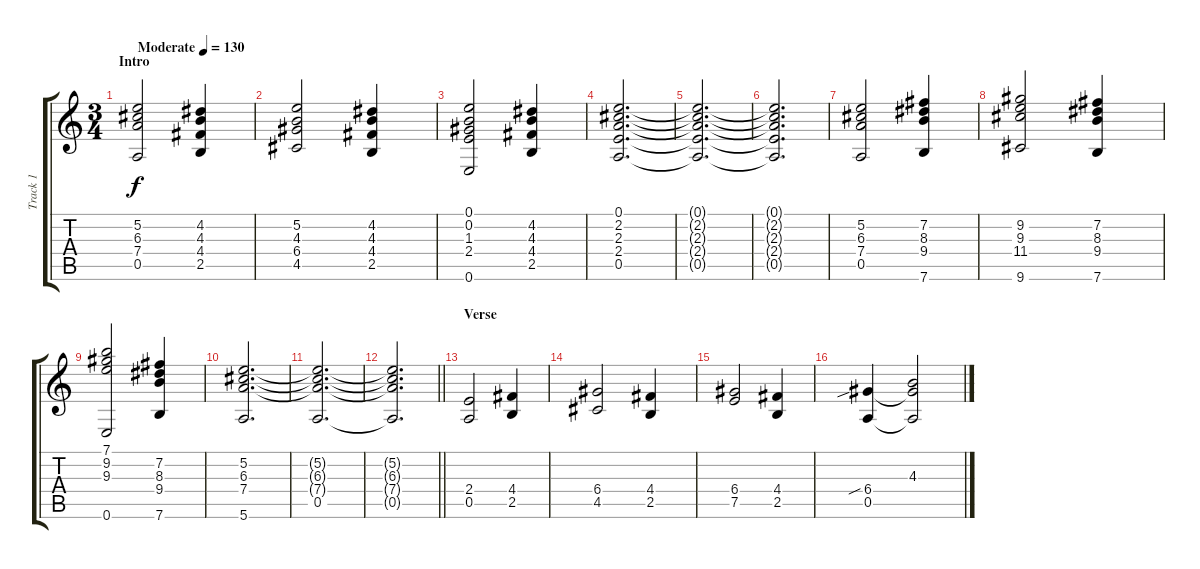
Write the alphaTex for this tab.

\track ("Track 1" "Track 1") {instrument acousticguitarsteel}
\staff {score tabs}
\tuning (E4 B3 G3 D3 A2 E2) {hide}
\ts (3 4)
\section ("" "Intro")
\tempo (130 "Moderate")
\clef g2
\ks c
(5.2 6.3 7.4 0.5).2{dy f instrument acousticguitarsteel} (4.2 4.3 4.4 2.5).4 |
(5.2 4.3 6.4 4.5).2 (4.2 4.3 4.4 2.5).4 |
(0.1 0.2 1.3 2.4 0.6).2 (4.2 4.3 4.4 2.5).4 |
(0.1 2.2 2.3 2.4 0.5).2{d} |
(0.1{t} 2.2{t} 2.3{t} 2.4{t} 0.5{t}).2{d} |
(0.1{t} 2.2{t} 2.3{t} 2.4{t} 0.5{t}).2{d} |
(5.2 6.3 7.4 0.5).2 (7.2 8.3 9.4 7.6).4 |
(9.2 9.3 11.4 9.6).2 (7.2 8.3 9.4 7.6).4 |
(7.1 9.2 9.3 0.6).2 (7.2 8.3 9.4 7.6).4 |
(5.2 6.3 7.4 5.6).2{d} |
(5.2{t} 6.3{t} 7.4{t} 0.5).2{d} |
\barLineRight lightlight
(5.2{t} 6.3{t} 7.4{t} 0.5{t}).2{d} |
\section ("" "Verse")
(2.4 0.5).2 (4.4 2.5).4 |
(6.4 4.5).2 (4.4 2.5).4 |
(6.4 7.5).2 (4.4 2.5).4 |
(6.4{sib} 0.5).4 (4.3 6.4{t} 0.5{t}).2
